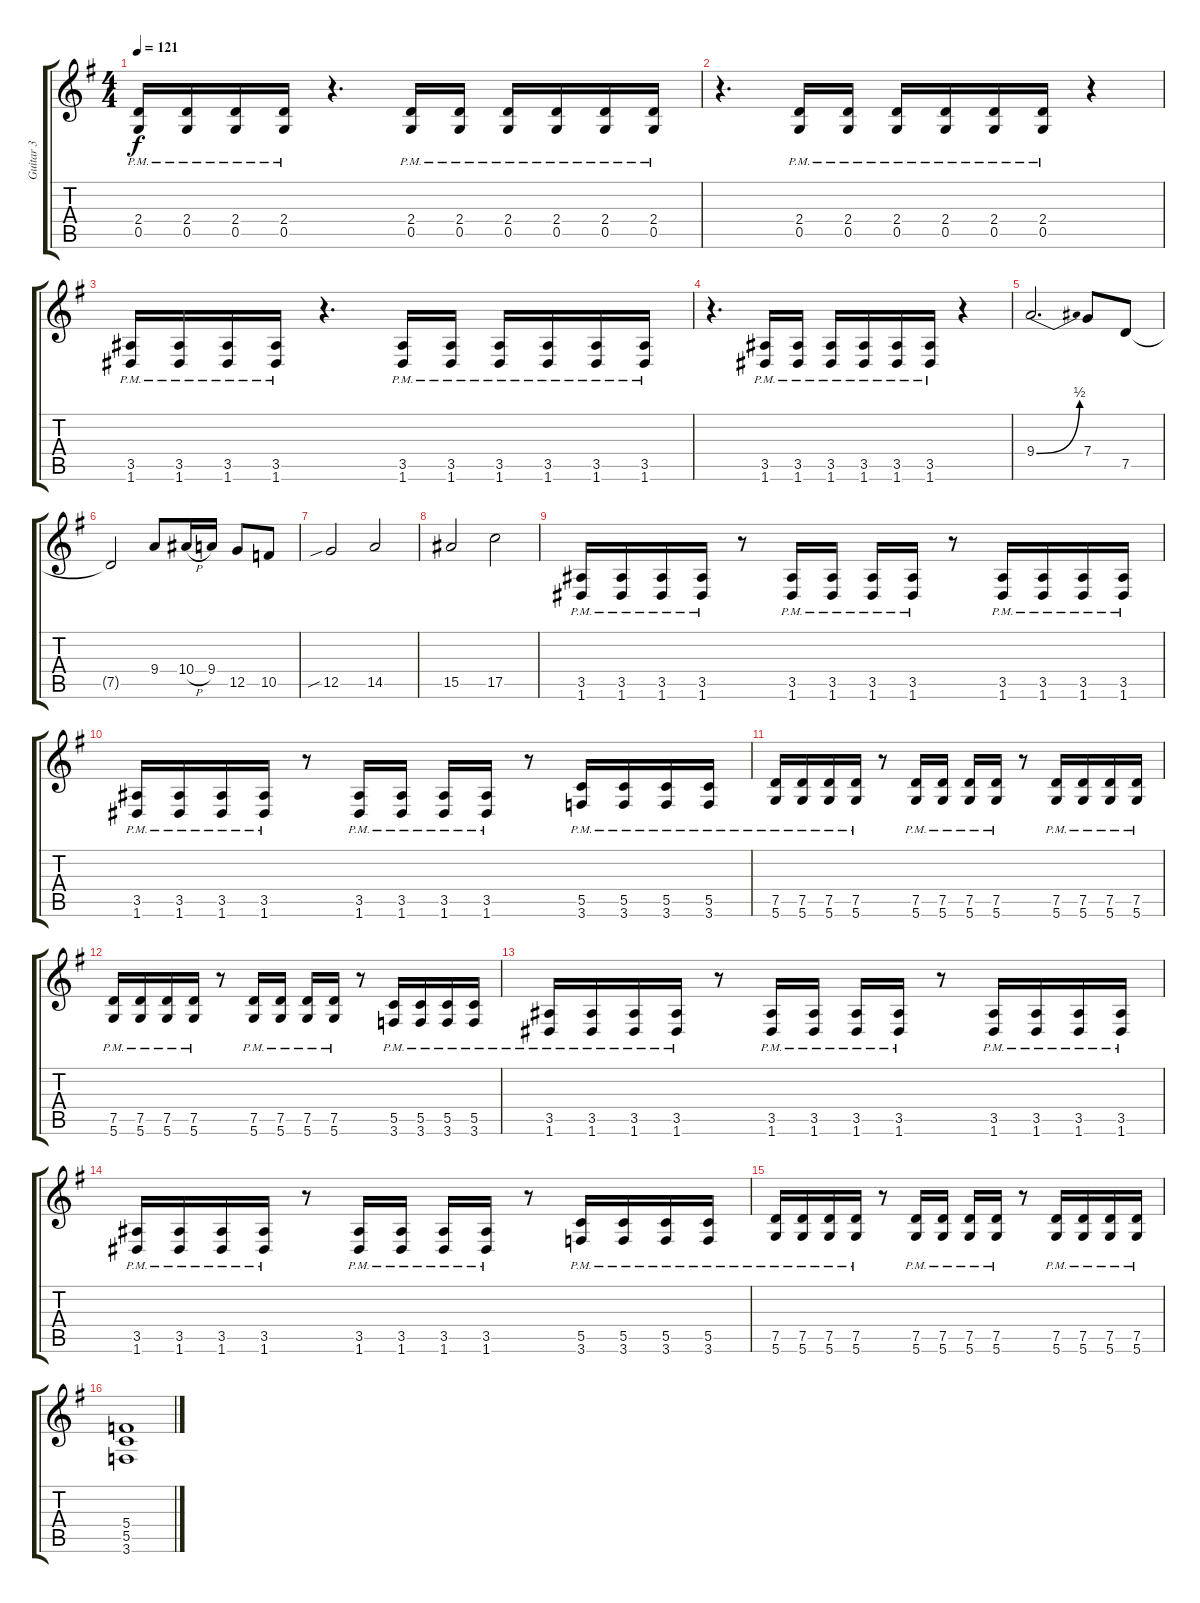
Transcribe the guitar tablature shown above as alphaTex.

\track ("Guitar 3" "Guitar 3") {instrument distortionguitar}
\staff {score tabs}
\tuning (D4 A3 F3 C3 G2 D2) {hide}
\ts (4 4)
\tempo 121
\clef g2
\ks g
(2.4{pm} 0.5{pm}).16{dy f} (2.4{pm} 0.5{pm}).16 (2.4{pm} 0.5{pm}).16 (2.4{pm} 0.5{pm}).16 r.4{d} (2.4{pm} 0.5{pm}).16 (2.4{pm} 0.5{pm}).16 (2.4{pm} 0.5{pm}).16 (2.4{pm} 0.5{pm}).16 (2.4{pm} 0.5{pm}).16 (2.4{pm} 0.5{pm}).16 |
r.4{d} (2.4{pm} 0.5{pm}).16 (2.4{pm} 0.5{pm}).16 (2.4{pm} 0.5{pm}).16 (2.4{pm} 0.5{pm}).16 (2.4{pm} 0.5{pm}).16 (2.4{pm} 0.5{pm}).16 r.4 |
(3.5{pm} 1.6{pm}).16 (3.5{pm} 1.6{pm}).16 (3.5{pm} 1.6{pm}).16 (3.5{pm} 1.6{pm}).16 r.4{d} (3.5{pm} 1.6{pm}).16 (3.5{pm} 1.6{pm}).16 (3.5{pm} 1.6{pm}).16 (3.5{pm} 1.6{pm}).16 (3.5{pm} 1.6{pm}).16 (3.5{pm} 1.6{pm}).16 |
r.4{d} (3.5{pm} 1.6{pm}).16 (3.5{pm} 1.6{pm}).16 (3.5{pm} 1.6{pm}).16 (3.5{pm} 1.6{pm}).16 (3.5{pm} 1.6{pm}).16 (3.5{pm} 1.6{pm}).16 r.4 |
9.4{be (bend 0 0 60 2)}.2{d volume 16} 7.4.8 7.5.8 |
7.5{t}.2 9.4.8{volume 12 balance 1} 10.4{h}.16 9.4.16 12.5.8 10.5.8 |
12.5{sib}.2{volume 16 balance 8} 14.5.2 |
15.5.2 17.5.2 |
(3.5{pm} 1.6{pm}).16 (3.5{pm} 1.6{pm}).16 (3.5{pm} 1.6{pm}).16 (3.5{pm} 1.6{pm}).16 r.8 (3.5{pm} 1.6{pm}).16 (3.5{pm} 1.6{pm}).16 (3.5{pm} 1.6{pm}).16 (3.5{pm} 1.6{pm}).16 r.8 (3.5{pm} 1.6{pm}).16 (3.5{pm} 1.6{pm}).16 (3.5{pm} 1.6{pm}).16 (3.5{pm} 1.6{pm}).16 |
(3.5{pm} 1.6{pm}).16 (3.5{pm} 1.6{pm}).16 (3.5{pm} 1.6{pm}).16 (3.5{pm} 1.6{pm}).16 r.8 (3.5{pm} 1.6{pm}).16 (3.5{pm} 1.6{pm}).16 (3.5{pm} 1.6{pm}).16 (3.5{pm} 1.6{pm}).16 r.8 (5.5{pm} 3.6{pm}).16 (5.5{pm} 3.6{pm}).16 (5.5{pm} 3.6{pm}).16 (5.5{pm} 3.6{pm}).16 |
(7.5{pm} 5.6{pm}).16 (7.5{pm} 5.6{pm}).16 (7.5{pm} 5.6{pm}).16 (7.5{pm} 5.6{pm}).16 r.8 (7.5{pm} 5.6{pm}).16 (7.5{pm} 5.6{pm}).16 (7.5{pm} 5.6{pm}).16 (7.5{pm} 5.6{pm}).16 r.8 (7.5{pm} 5.6{pm}).16 (7.5{pm} 5.6{pm}).16 (7.5{pm} 5.6{pm}).16 (7.5{pm} 5.6{pm}).16 |
(7.5{pm} 5.6{pm}).16 (7.5{pm} 5.6{pm}).16 (7.5{pm} 5.6{pm}).16 (7.5{pm} 5.6{pm}).16 r.8 (7.5{pm} 5.6{pm}).16 (7.5{pm} 5.6{pm}).16 (7.5{pm} 5.6{pm}).16 (7.5{pm} 5.6{pm}).16 r.8 (5.5{pm} 3.6{pm}).16 (5.5{pm} 3.6{pm}).16 (5.5{pm} 3.6{pm}).16 (5.5{pm} 3.6{pm}).16 |
(3.5{pm} 1.6{pm}).16 (3.5{pm} 1.6{pm}).16 (3.5{pm} 1.6{pm}).16 (3.5{pm} 1.6{pm}).16 r.8 (3.5{pm} 1.6{pm}).16 (3.5{pm} 1.6{pm}).16 (3.5{pm} 1.6{pm}).16 (3.5{pm} 1.6{pm}).16 r.8 (3.5{pm} 1.6{pm}).16 (3.5{pm} 1.6{pm}).16 (3.5{pm} 1.6{pm}).16 (3.5{pm} 1.6{pm}).16 |
(3.5{pm} 1.6{pm}).16 (3.5{pm} 1.6{pm}).16 (3.5{pm} 1.6{pm}).16 (3.5{pm} 1.6{pm}).16 r.8 (3.5{pm} 1.6{pm}).16 (3.5{pm} 1.6{pm}).16 (3.5{pm} 1.6{pm}).16 (3.5{pm} 1.6{pm}).16 r.8 (5.5{pm} 3.6{pm}).16 (5.5{pm} 3.6{pm}).16 (5.5{pm} 3.6{pm}).16 (5.5{pm} 3.6{pm}).16 |
(7.5{pm} 5.6{pm}).16 (7.5{pm} 5.6{pm}).16 (7.5{pm} 5.6{pm}).16 (7.5{pm} 5.6{pm}).16 r.8 (7.5{pm} 5.6{pm}).16 (7.5{pm} 5.6{pm}).16 (7.5{pm} 5.6{pm}).16 (7.5{pm} 5.6{pm}).16 r.8 (7.5{pm} 5.6{pm}).16 (7.5{pm} 5.6{pm}).16 (7.5{pm} 5.6{pm}).16 (7.5{pm} 5.6{pm}).16 |
(5.4 5.5 3.6).1
